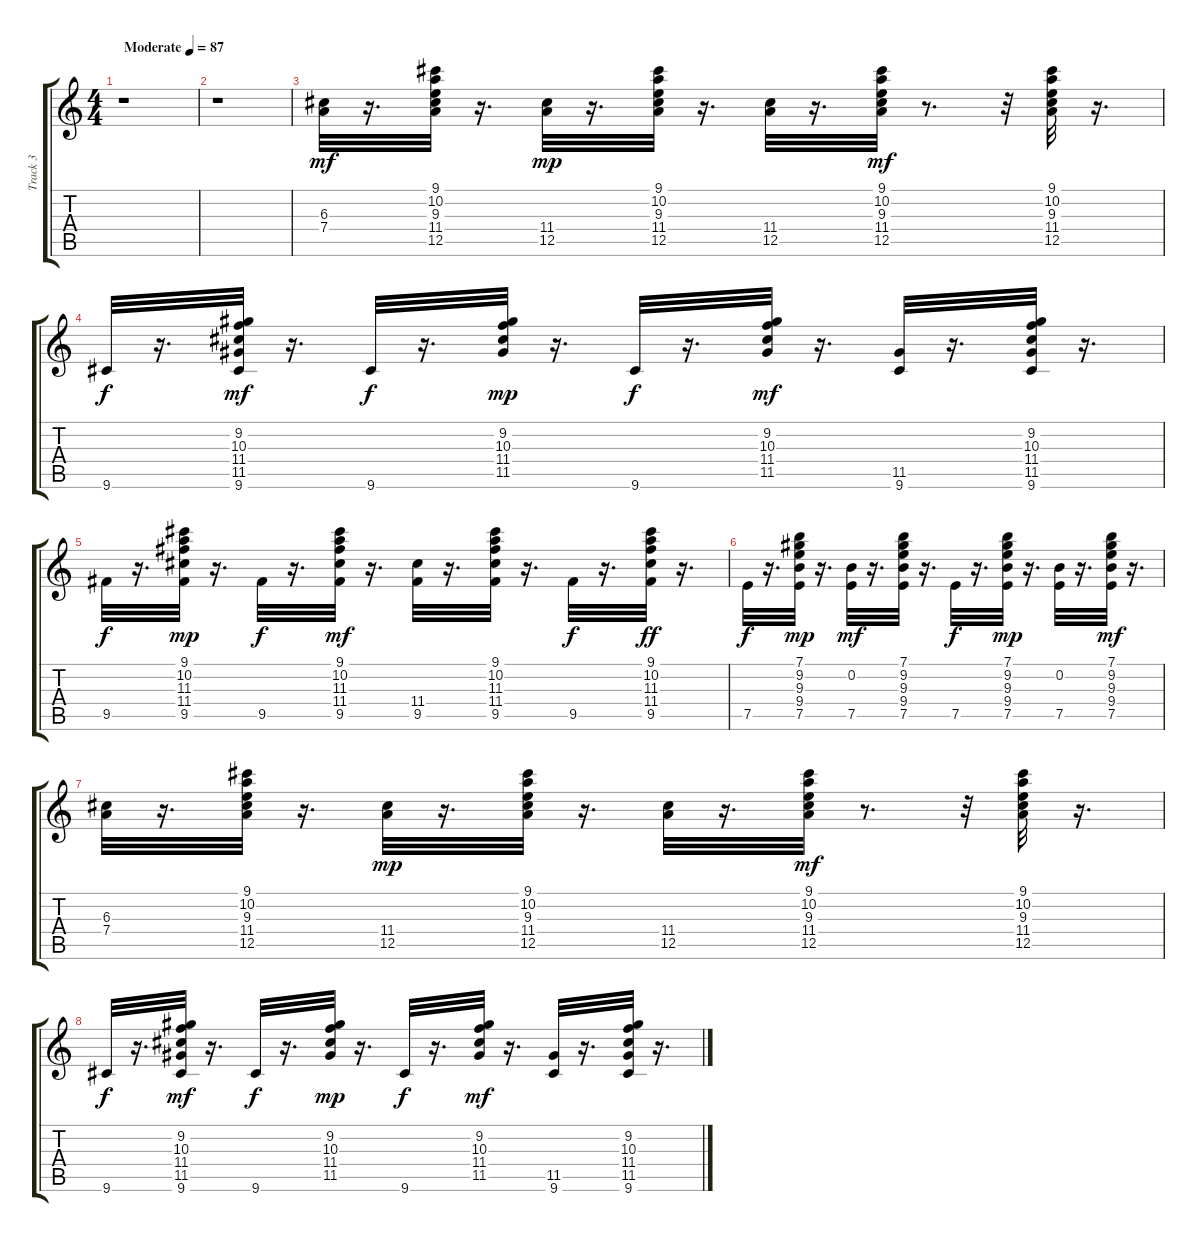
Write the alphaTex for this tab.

\track ("Track 3" "Track 3") {instrument acousticguitarsteel}
\staff {score tabs}
\tuning (E4 B3 G3 D3 A2 E2) {hide}
\ts (4 4)
\tempo (87 "Moderate")
\clef g2
\ks c
r.1{dy mf instrument acousticguitarsteel} |
r.1 |
(6.3 7.4).32 r.16{d} (9.1 10.2 9.3 11.4 12.5).32 r.16{d} (11.4 12.5).32{dy mp} r.16{d} (9.1 10.2 9.3 11.4 12.5).32 r.16{d} (11.4 12.5).32 r.16{d} (9.1 10.2 9.3 11.4 12.5).32{dy mf} r.8{d} r.32 (9.1 10.2 9.3 11.4 12.5).32 r.16{d} |
9.6.32{dy f} r.16{d} (9.2 10.3 11.4 11.5 9.6).32{dy mf} r.16{d} 9.6.32{dy f} r.16{d} (9.2 10.3 11.4 11.5).32{dy mp} r.16{d} 9.6.32{dy f} r.16{d} (9.2 10.3 11.4 11.5).32{dy mf} r.16{d} (11.5 9.6).32 r.16{d} (9.2 10.3 11.4 11.5 9.6).32 r.16{d} |
9.5.32{dy f} r.16{d} (9.1 10.2 11.3 11.4 9.5).32{dy mp} r.16{d} 9.5.32{dy f} r.16{d} (9.1 10.2 11.3 11.4 9.5).32{dy mf} r.16{d} (11.4 9.5).32 r.16{d} (9.1 10.2 11.3 11.4 9.5).32 r.16{d} 9.5.32{dy f} r.16{d} (9.1 10.2 11.3 11.4 9.5).32{dy ff} r.16{d} |
7.5.32{dy f} r.16{d} (7.1 9.2 9.3 9.4 7.5).32{dy mp} r.16{d} (0.2 7.5).32{dy mf} r.16{d} (7.1 9.2 9.3 9.4 7.5).32 r.16{d} 7.5.32{dy f} r.16{d} (7.1 9.2 9.3 9.4 7.5).32{dy mp} r.16{d} (0.2 7.5).32 r.16{d} (7.1 9.2 9.3 9.4 7.5).32{dy mf} r.16{d} |
(6.3 7.4).32 r.16{d} (9.1 10.2 9.3 11.4 12.5).32 r.16{d} (11.4 12.5).32{dy mp} r.16{d} (9.1 10.2 9.3 11.4 12.5).32 r.16{d} (11.4 12.5).32 r.16{d} (9.1 10.2 9.3 11.4 12.5).32{dy mf} r.8{d} r.32 (9.1 10.2 9.3 11.4 12.5).32 r.16{d} |
9.6.32{dy f} r.16{d} (9.2 10.3 11.4 11.5 9.6).32{dy mf} r.16{d} 9.6.32{dy f} r.16{d} (9.2 10.3 11.4 11.5).32{dy mp} r.16{d} 9.6.32{dy f} r.16{d} (9.2 10.3 11.4 11.5).32{dy mf} r.16{d} (11.5 9.6).32 r.16{d} (9.2 10.3 11.4 11.5 9.6).32 r.16{d}
